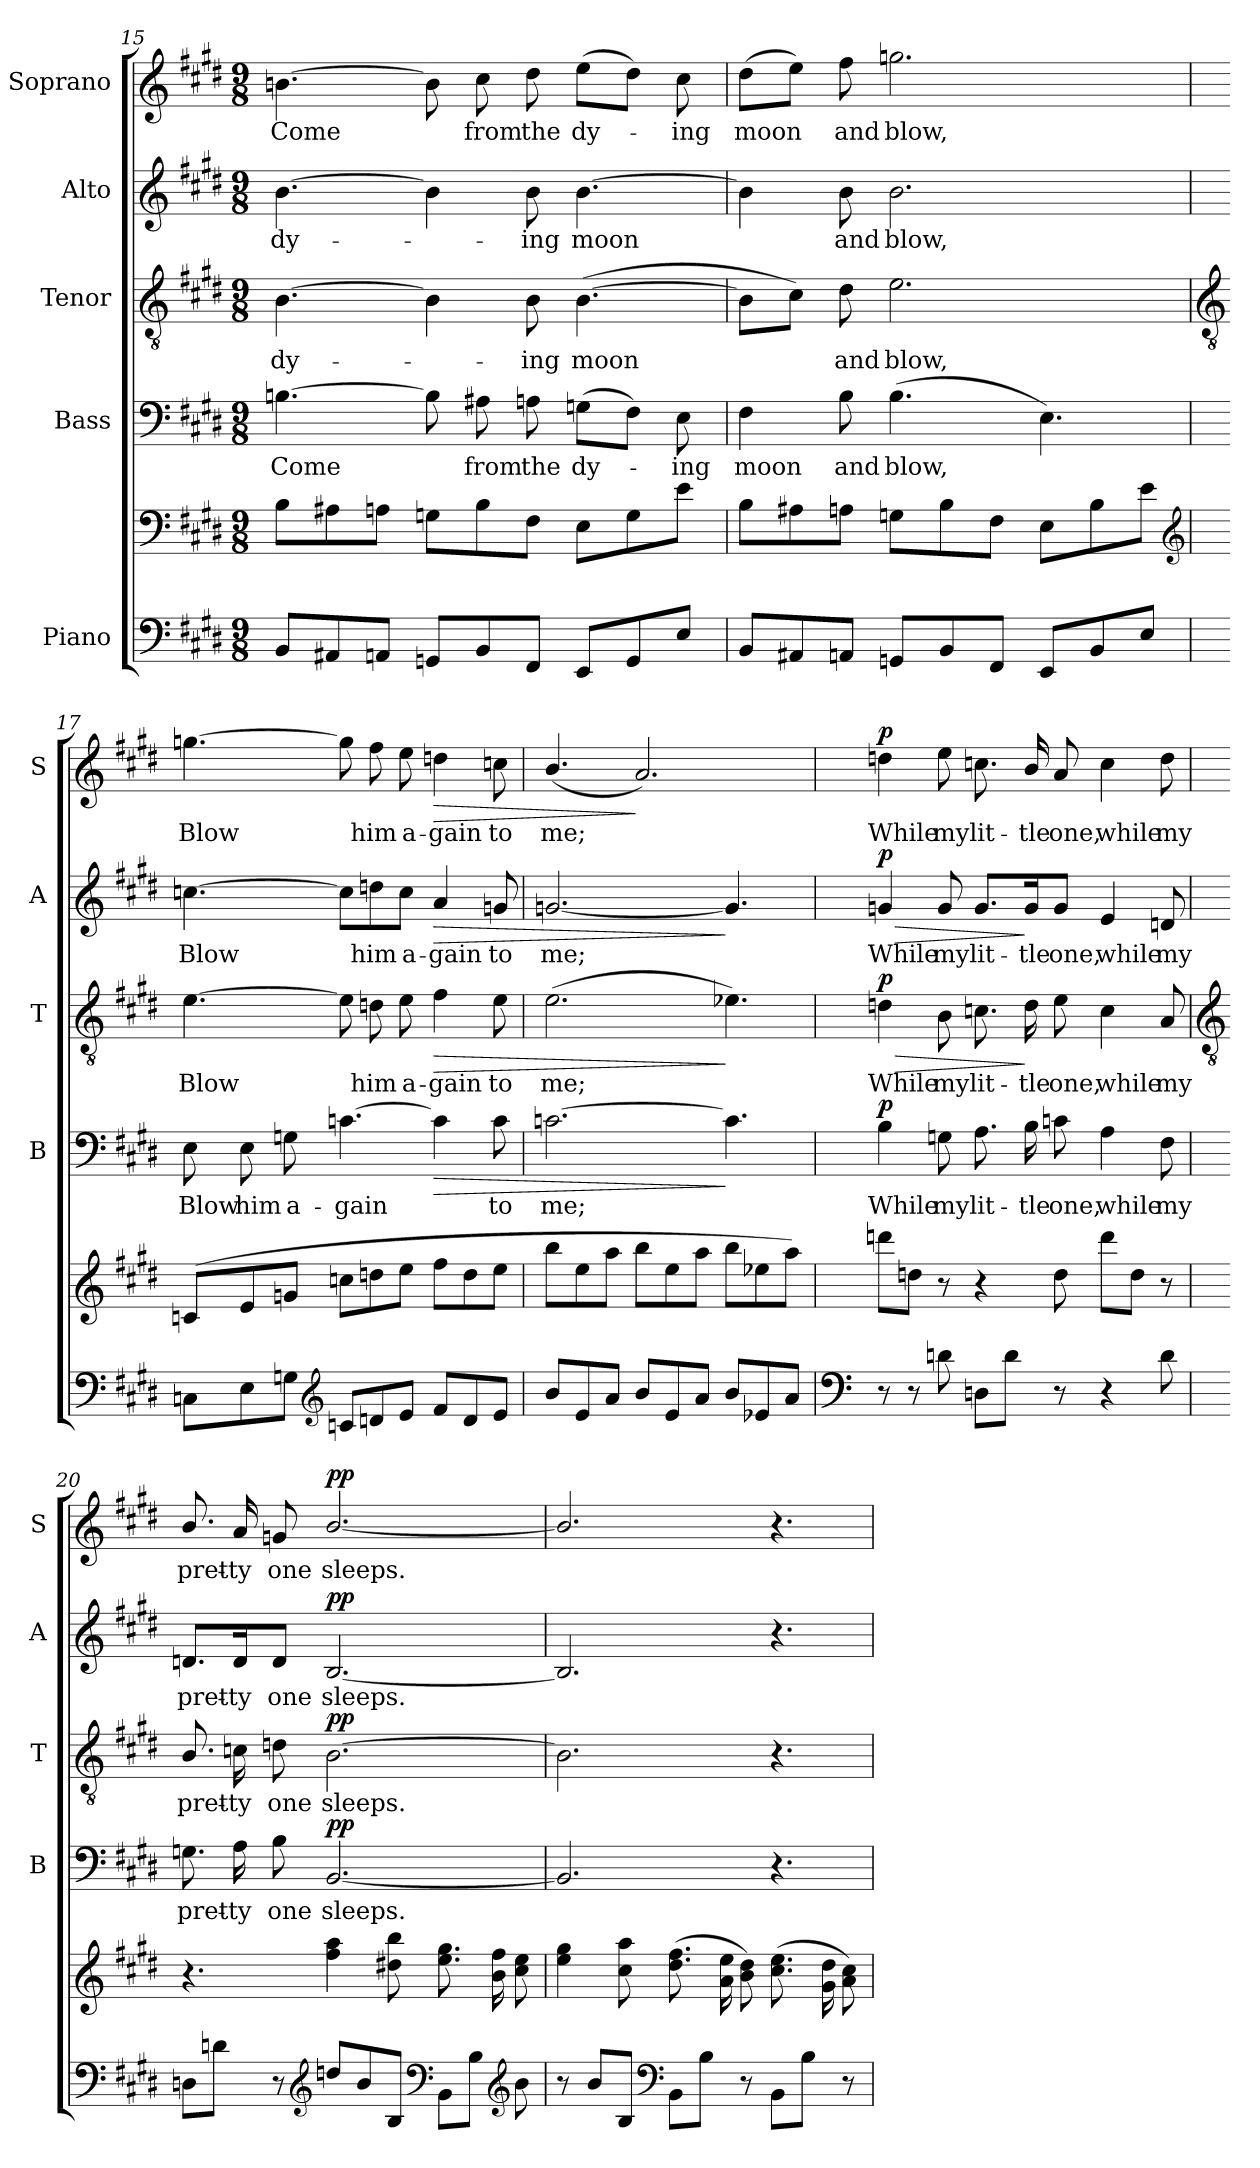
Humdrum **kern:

**kern	**kern	**kern	**text	**dynam	**kern	**text	**dynam	**kern	**text	**dynam	**kern	**text	**dynam
*part5	*part5	*part4	*part4	*part4	*part3	*part3	*part3	*part2	*part2	*part2	*part1	*part1	*part1
*staff6	*staff5	*staff4	*staff4	*staff4	*staff3	*staff3	*staff3	*staff2	*staff2	*staff2	*staff1	*staff1	*staff1
*I"Piano	*	*I"Bass	*	*	*I"Tenor	*	*	*I"Alto	*	*	*I"Soprano	*	*
*	*	*I'B	*	*	*I'T	*	*	*I'A	*	*	*I'S	*	*
*clefF4	*clefF4	*clefF4	*	*	*clefGv2	*	*	*clefG2	*	*	*clefG2	*	*
*k[f#c#g#d#]	*k[f#c#g#d#]	*k[f#c#g#d#]	*	*	*k[f#c#g#d#]	*	*	*k[f#c#g#d#]	*	*	*k[f#c#g#d#]	*	*
*E:	*E:	*E:	*	*	*E:	*	*	*E:	*	*	*E:	*	*
*M9/8	*M9/8	*M9/8	*	*	*M9/8	*	*	*M9/8	*	*	*M9/8	*	*
=15	=15	=15	=15	=15	=15	=15	=15	=15	=15	=15	=15	=15	=15
!	!	!	!LO:LY:b	!	!	!LO:LY:b	!	!	!LO:LY:b	!	!	!LO:LY:b	!
8BBL	8BL	[4.Bn	Come	.	[4.B	dy-	.	[4.b	dy-	.	[4.bn	Come	.
8AA#X	8A#X	.	.	.	.	.	.	.	.	.	.	.	.
8AAnJ	8AnJ	.	.	.	.	.	.	.	.	.	.	.	.
8GGnL	8GnL	8B]	.	.	4B]	.	.	4b]	.	.	8b]	.	.
!	!	!	!LO:LY:b	!	!	!	!	!	!	!	!	!LO:LY:b	!
8BB	8B	8A#X	from	.	.	.	.	.	.	.	8cc#	from	.
!	!	!	!LO:LY:b	!	!	!LO:LY:b	!	!	!LO:LY:b	!	!	!LO:LY:b	!
8FF#J	8F#J	8An	the	.	8B	ing	.	8b	ing	.	8dd#	the	.
!	!	!	!LO:LY:b	!	!	!LO:LY:b	!	!	!LO:LY:b	!	!	!LO:LY:b	!
8EEL	8EL	(>8GnL	dy-	.	(>[4.B	moon	.	[4.b	moon	.	(>8eeL	dy-	.
8GG	8G	8F#J)	.	.	.	.	.	.	.	.	8dd#J)	.	.
!	!	!	!LO:LY:b	!	!	!	!	!	!	!	!	!LO:LY:b	!
8EJ	8eJ	8E	ing	.	.	.	.	.	.	.	8cc#	ing	.
=16	=16	=16	=16	=16	=16	=16	=16	=16	=16	=16	=16	=16	=16
!	!	!	!LO:LY:b	!	!	!	!	!	!	!	!	!LO:LY:b	!
8BBL	8BL	4F#	moon	.	8BL]	.	.	4b]	.	.	(>8dd#L	moon	.
8AA#X	8A#X	.	.	.	8c#J)	.	.	.	.	.	8eeJ)	.	.
!	!	!	!LO:LY:b	!	!	!LO:LY:b	!	!	!LO:LY:b	!	!	!LO:LY:b	!
8AAnJ	8AnJ	8B	and	.	8d#	and	.	8b	and	.	8ff#	and	.
!	!	!	!LO:LY:b	!	!	!LO:LY:b	!	!	!LO:LY:b	!	!	!LO:LY:b	!
8GGnL	8GnL	(>4.B	blow,	.	2.e	blow,	.	2.b	blow,	.	2.ggn	blow,	.
8BB	8B	.	.	.	.	.	.	.	.	.	.	.	.
8FF#J	8F#J	.	.	.	.	.	.	.	.	.	.	.	.
8EEL	8EL	4.E)	.	.	.	.	.	.	.	.	.	.	.
8BB	8B	.	.	.	.	.	.	.	.	.	.	.	.
8EJ	8eJ	.	.	.	.	.	.	.	.	.	.	.	.
*	*clefG2	*	*	*	*	*	*	*	*	*	*	*	*
!!LO:LB:g=z
=17	=17	=17	=17	=17	=17	=17	=17	=17	=17	=17	=17	=17	=17
*	*	*	*	*	*clefGv2	*	*	*	*	*	*	*	*
!	!	!	!LO:LY:b	!	!	!LO:LY:b	!	!	!LO:LY:b	!	!	!LO:LY:b	!
8CnL	(>8cnL	8E	Blow	.	[4.e	Blow	.	[4.ccn	Blow	.	[4.ggn	Blow	.
!	!	!	!LO:LY:b	!	!	!	!	!	!	!	!	!	!
8E	8e	8E	him	.	.	.	.	.	.	.	.	.	.
!	!	!	!LO:LY:b	!	!	!	!	!	!	!	!	!	!
8GnJ	8gnJ	8Gn	a-	.	.	.	.	.	.	.	.	.	.
*clefG2	*	*	*	*	*	*	*	*	*	*	*	*	*
!	!	!	!LO:LY:b	!	!	!	!	!	!	!	!	!	!
8cnL	8ccnL	[4.cn	-gain	.	8e]	.	.	8cc\L]	.	.	8gg]	.	.
!	!	!	!	!	!	!LO:LY:b	!	!	!LO:LY:b	!	!	!LO:LY:b	!
8dn	8ddn	.	.	.	8dn	him	.	8ddn\	him	.	8ff#	him	.
!	!	!	!	!	!	!LO:LY:b	!	!	!LO:LY:b	!	!	!LO:LY:b	!
8eJ	8eeJ	.	.	.	8e	a-	.	8cc\J	a-	.	8ee	a-	.
!	!	!	!	!LO:HP:b	!	!LO:LY:b	!LO:HP:b	!	!LO:LY:b	!LO:HP:b	!	!LO:LY:b	!LO:HP:b
8f#L	8ff#L	4c]	.	>	4f#	-gain	>	4a	-gain	>	4ddn	-gain	>
8d	8dd	.	.	.	.	.	.	.	.	.	.	.	.
!	!	!	!LO:LY:b	!	!	!LO:LY:b	!	!	!LO:LY:b	!	!	!LO:LY:b	!
8eJ	8eeJ	8c	to	.	8e	to	.	8gn	to	.	8ccn	to	.
=18	=18	=18	=18	=18	=18	=18	=18	=18	=18	=18	=18	=18	=18
!	!	!	!LO:LY:b	!	!	!LO:LY:b	!	!	!LO:LY:b	!	!	!LO:LY:b	!
8bL	8bbL	[2.cn	me;	.	(>2.e	me;	.	[2.gn	me;	.	(<4.b/	me;	.
8e	8ee	.	.	.	.	.	.	.	.	.	.	.	.
8aJ	8aaJ	.	.	.	.	.	.	.	.	.	.	.	.
8bL	8bbL	.	.	.	.	.	.	.	.	.	2.a)	.	]
8e	8ee	.	.	.	.	.	.	.	.	.	.	.	.
8aJ	8aaJ	.	.	.	.	.	.	.	.	.	.	.	.
8bL	8bbL	4.c]	.	]	4.e-X)	.	]	4.g]	.	]	.	.	.
8e-X	8ee-X	.	.	.	.	.	.	.	.	.	.	.	.
8aJ	8aaJ)	.	.	.	.	.	.	.	.	.	.	.	.
=19	=19	=19	=19	=19	=19	=19	=19	=19	=19	=19	=19	=19	=19
*clefF4	*	*	*	*	*	*	*	*	*	*	*	*	*
!	!	!	!LO:LY:b	!LO:DY:b	!	!LO:LY:b	!LO:HP:b	!	!LO:LY:b	!LO:HP:b	!	!LO:LY:b	!
!	!	!	!	!	!	!	!LO:DY:n=1:b	!	!	!LO:DY:n=1:b	!	!	!LO:DY:b
8r	8dddnL	4B	While	p	4dn	While	> p	4gn	While	> p	4ddn	While	p
8r	8ddnJ	.	.	.	.	.	.	.	.	.	.	.	.
!	!	!	!LO:LY:b	!	!	!LO:LY:b	!	!	!LO:LY:b	!	!	!LO:LY:b	!
8dn	8r	8Gn	my	.	8B	my	.	8g	my	.	8ee	my	.
!	!	!	!LO:LY:b	!	!	!LO:LY:b	!	!	!LO:LY:b	!	!	!LO:LY:b	!
8DnL	4r	8.A	lit-	.	8.cn	lit-	.	8.g/L	lit-	.	8.ccn	lit-	.
8dJ	.	.	.	.	.	.	.	.	.	.	.	.	.
!	!	!	!LO:LY:b	!	!	!LO:LY:b	!	!	!LO:LY:b	!	!	!LO:LY:b	!
.	.	16B	-tle	.	16d	-tle	]	16g/K	-tle	]	16b/	-tle	.
!	!	!	!LO:LY:b	!	!	!LO:LY:b	!	!	!LO:LY:b	!	!	!LO:LY:b	!
8r	8dd	8cn	one,	.	8e	one,	.	8g/J	one,	.	8a	one,	.
!	!	!	!LO:LY:b	!	!	!LO:LY:b	!	!	!LO:LY:b	!	!	!LO:LY:b	!
4r	8dddL	4A	while	.	4c	while	.	4e	while	.	4cc	while	.
.	8ddJ	.	.	.	.	.	.	.	.	.	.	.	.
!	!	!	!LO:LY:b	!	!	!LO:LY:b	!	!	!LO:LY:b	!	!	!LO:LY:b	!
8d	8r	8F#	my	.	8A	my	.	8dn	my	.	8dd	my	.
!!LO:LB:g=z
=20	=20	=20	=20	=20	=20	=20	=20	=20	=20	=20	=20	=20	=20
*	*	*	*	*	*clefGv2	*	*	*	*	*	*	*	*
!	!	!	!LO:LY:b	!	!	!LO:LY:b	!	!	!LO:LY:b	!	!	!LO:LY:b	!
8DnL	4.r	8.Gn	pret-	.	8.B/	pret-	.	8.dn/L	pret-	.	8.b/	pret-	.
8dnJ	.	.	.	.	.	.	.	.	.	.	.	.	.
!	!	!	!LO:LY:b	!	!	!LO:LY:b	!	!	!LO:LY:b	!	!	!LO:LY:b	!
.	.	16A	-ty	.	16cn	-ty	.	16d/K	-ty	.	16a	-ty	.
!	!	!	!LO:LY:b	!	!	!LO:LY:b	!	!	!LO:LY:b	!	!	!LO:LY:b	!
8r	.	8B	one	.	8dn	one	.	8d/J	one	.	8gn	one	.
*clefG2	*	*	*	*	*	*	*	*	*	*	*	*	*
!	!	!	!LO:LY:b	!LO:DY:b	!	!LO:LY:b	!LO:DY:b	!	!LO:LY:b	!LO:DY:b	!	!LO:LY:b	!LO:DY:b
8ddnL	4ff# 4aa	[2.BB	sleeps.	pp	[2.B	sleeps.	pp	[2.B	sleeps.	pp	[2.b/	sleeps.	pp
8b	.	.	.	.	.	.	.	.	.	.	.	.	.
8BJ	8dd#X 8bb	.	.	.	.	.	.	.	.	.	.	.	.
*clefF4	*	*	*	*	*	*	*	*	*	*	*	*	*
8BBL	8.ee 8.gg#L	.	.	.	.	.	.	.	.	.	.	.	.
8BJ	.	.	.	.	.	.	.	.	.	.	.	.	.
.	16b 16ff#L	.	.	.	.	.	.	.	.	.	.	.	.
*clefG2	*	*	*	*	*	*	*	*	*	*	*	*	*
8b	8cc# 8eeJ	.	.	.	.	.	.	.	.	.	.	.	.
=21	=21	=21	=21	=21	=21	=21	=21	=21	=21	=21	=21	=21	=21
8r	4ee 4gg#	2.BB]	.	.	2.B]	.	.	2.B]	.	.	2.b/]	.	.
8bL	.	.	.	.	.	.	.	.	.	.	.	.	.
8BJ	8cc# 8aa	.	.	.	.	.	.	.	.	.	.	.	.
*clefF4	*	*	*	*	*	*	*	*	*	*	*	*	*
8BBL	(>8.dd# 8.ff#L	.	.	.	.	.	.	.	.	.	.	.	.
8BJ	.	.	.	.	.	.	.	.	.	.	.	.	.
.	16a 16eeL	.	.	.	.	.	.	.	.	.	.	.	.
8r	8b 8dd#J)	.	.	.	.	.	.	.	.	.	.	.	.
8BBL	(>8.cc# 8.eeL	4.r	.	.	4.r	.	.	4.r	.	.	4.r	.	.
8BJ	.	.	.	.	.	.	.	.	.	.	.	.	.
.	16g# 16dd#L	.	.	.	.	.	.	.	.	.	.	.	.
8r	8a 8cc#J)	.	.	.	.	.	.	.	.	.	.	.	.
=	=	=	=	=	=	=	=	=	=	=	=	=	=
*-	*-	*-	*-	*-	*-	*-	*-	*-	*-	*-	*-	*-	*-
